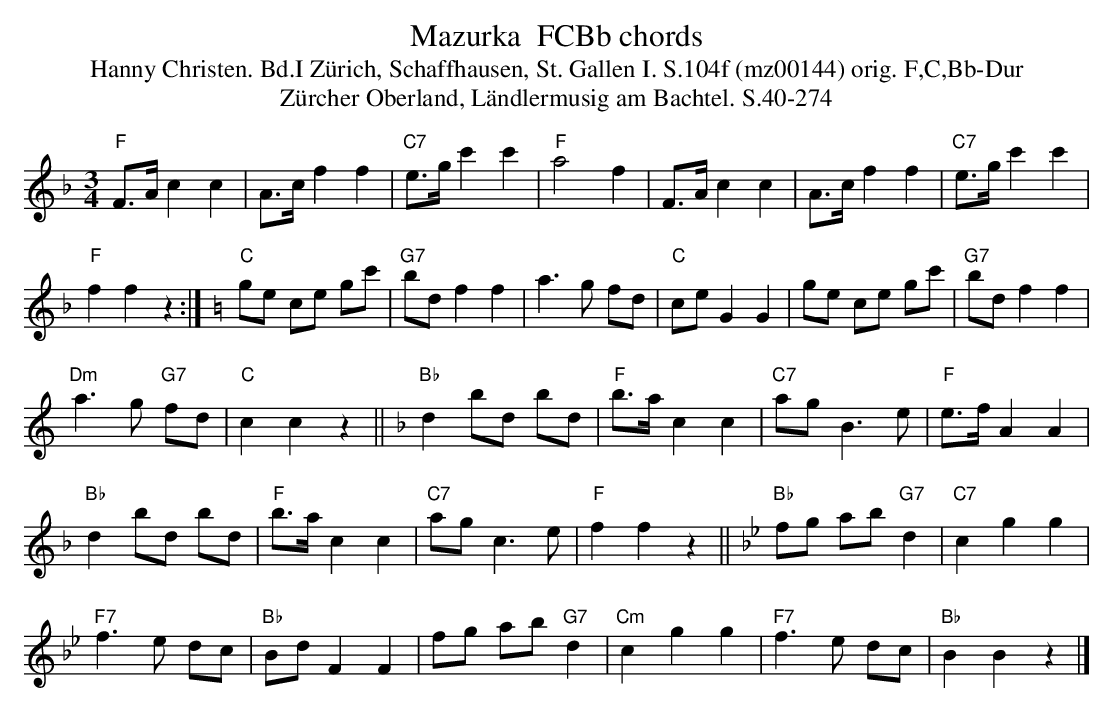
X:1
T: Mazurka  FCBb chords
T:Hanny Christen. Bd.I Zürich, Schaffhausen, St. Gallen I. S.104f (mz00144) orig. F,C,Bb-Dur
T: Z\"urcher Oberland, L\"andlermusig am Bachtel. S.40-274
M:3/4
L:1/8
K:F %%MIDI gchordon
"F"F>Ac2c2 | A>cf2f2 | "C7"e>gc'2c'2 | "F"a4f2 | F>Ac2c2 | A>cf2f2 | "C7"e>gc'2c'2 |
"F"f2f2z2 :| [K:C] "C"ge ce gc' | "G7"bdf2f2 | a3g fd | "C"ceG2G2 | ge ce gc' | "G7"bdf2f2 |
"Dm"a3g "G7"fd | "C"c2c2z2 || [K:F] "Bb"d2bd bd | "F"b>ac2c2 | "C7"agB3e | "F"e>fA2A2 |
"Bb"d2bd bd | "F"b>ac2c2 |"C7" agc3e | "F"f2f2z2 || [K:Bb] "Bb"fg ab"G7"d2 | "C7"c2g2g2 |
"F7"f3e dc | "Bb"BdF2F2 | fg ab"G7"d2 | "Cm"c2g2g2 | "F7"f3e dc | "Bb"B2B2z2 |]
